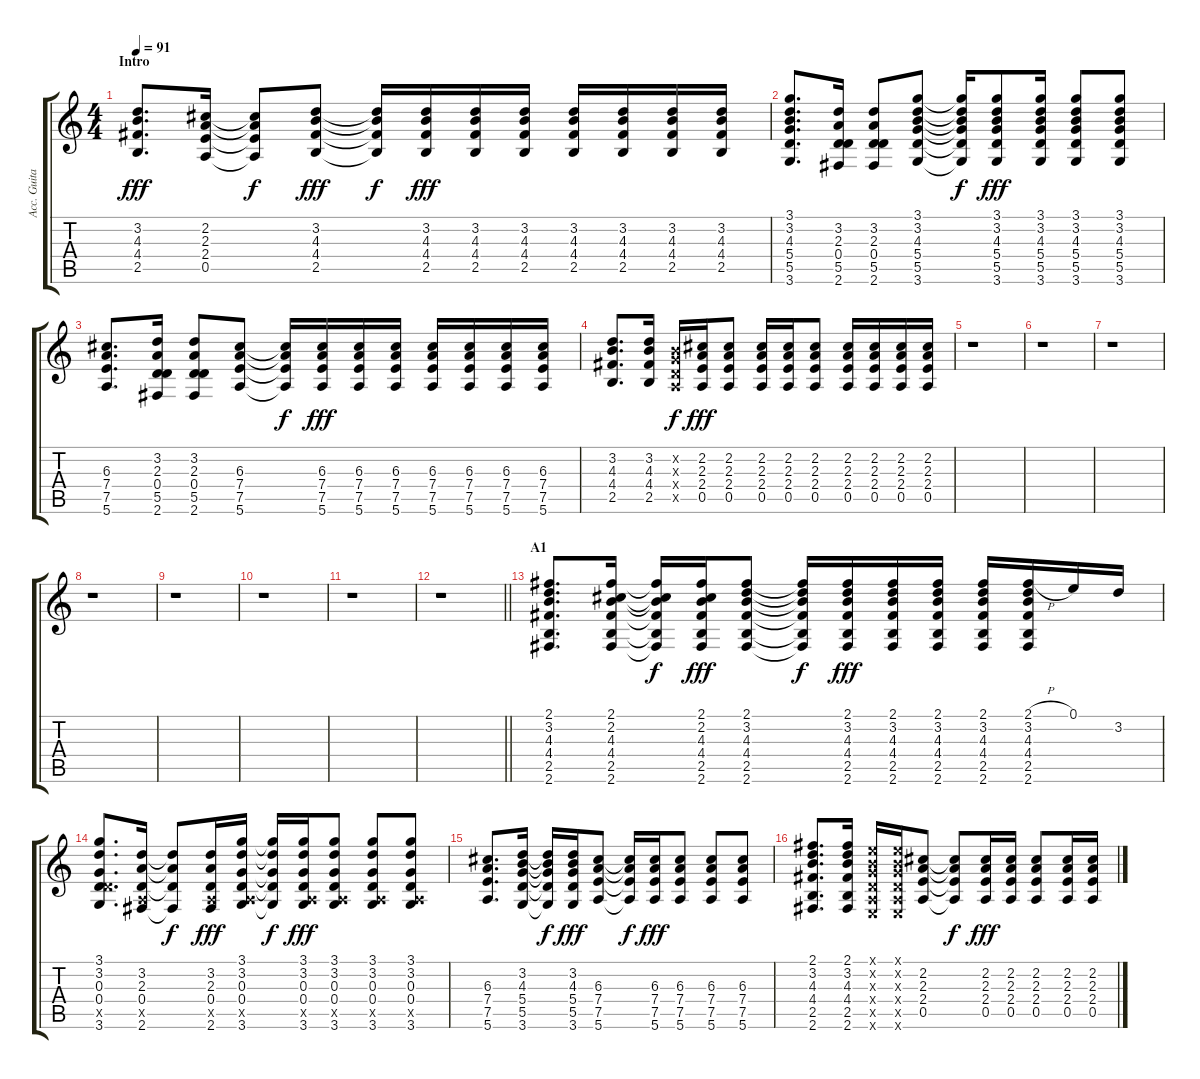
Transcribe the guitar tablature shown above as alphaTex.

\track ("Acc. Guitar" "Acc. Guita") {instrument acousticguitarsteel}
\staff {score tabs}
\tuning (E4 B3 G3 D3 A2 E2) {hide}
\ts (4 4)
\section ("" "Intro")
\tempo 91
\clef g2
\ks c
(3.2 4.3 4.4 2.5).8{d dy fff instrument acousticguitarsteel} (2.2 2.3 2.4 0.5).16 (2.2{t} 2.3{t} 2.4{t} 0.5{t}).8{dy f} (3.2 4.3 4.4 2.5).8{dy fff} (3.2{t} 4.3{t} 4.4{t} 2.5{t}).16{dy f} (3.2 4.3 4.4 2.5).16{dy fff} (3.2 4.3 4.4 2.5).16 (3.2 4.3 4.4 2.5).16 (3.2 4.3 4.4 2.5).16 (3.2 4.3 4.4 2.5).16 (3.2 4.3 4.4 2.5).16 (3.2 4.3 4.4 2.5).16 |
(3.1 3.2 4.3 5.4 5.5 3.6).8{d} (3.2 2.3 0.4 5.5 2.6).16 (3.2 2.3 0.4 5.5 2.6).8 (3.1 3.2 4.3 5.4 5.5 3.6).8 (3.1{t} 3.2{t} 4.3{t} 5.4{t} 5.5{t} 3.6{t}).16{dy f} (3.1 3.2 4.3 5.4 5.5 3.6).8{dy fff} (3.1 3.2 4.3 5.4 5.5 3.6).16 (3.1 3.2 4.3 5.4 5.5 3.6).8 (3.1 3.2 4.3 5.4 5.5 3.6).8 |
(6.3 7.4 7.5 5.6).8{d} (3.2 2.3 0.4 5.5 2.6).16 (3.2 2.3 0.4 5.5 2.6).8 (6.3 7.4 7.5 5.6).8 (6.3{t} 7.4{t} 7.5{t} 5.6{t}).16{dy f} (6.3 7.4 7.5 5.6).16{dy fff} (6.3 7.4 7.5 5.6).16 (6.3 7.4 7.5 5.6).16 (6.3 7.4 7.5 5.6).16 (6.3 7.4 7.5 5.6).16 (6.3 7.4 7.5 5.6).16 (6.3 7.4 7.5 5.6).16 |
(3.2 4.3 4.4 2.5).8{d} (3.2 4.3 4.4 2.5).16 (0.2{x} 0.3{x} 0.4{x} 0.5{x}).16{dy f} (2.2 2.3 2.4 0.5).16{dy fff} (2.2 2.3 2.4 0.5).8 (2.2 2.3 2.4 0.5).16 (2.2 2.3 2.4 0.5).16 (2.2 2.3 2.4 0.5).8 (2.2 2.3 2.4 0.5).16 (2.2 2.3 2.4 0.5).16 (2.2 2.3 2.4 0.5).16 (2.2 2.3 2.4 0.5).16 |
r.1 |
r.1 |
r.1 |
r.1 |
r.1 |
r.1 |
r.1 |
\barLineRight lightlight
r.1 |
\section ("" "A1")
(2.1 3.2 4.3 4.4 2.5 2.6).8{d} (2.1 2.2 4.3 4.4 2.5 2.6).16 (2.1{t} 2.2{t} 4.3{t} 4.4{t} 2.5{t} 2.6{t}).16{dy f} (2.1 2.2 4.3 4.4 2.5 2.6).16{dy fff} (2.1 3.2 4.3 4.4 2.5 2.6).8 (2.1{t} 3.2{t} 4.3{t} 4.4{t} 2.5{t} 2.6{t}).16{dy f} (2.1 3.2 4.3 4.4 2.5 2.6).16{dy fff} (2.1 3.2 4.3 4.4 2.5 2.6).16 (2.1 3.2 4.3 4.4 2.5 2.6).16 (2.1 3.2 4.3 4.4 2.5 2.6).16 (2.1{h} 3.2 4.3 4.4 2.5 2.6).16 0.1.16 3.2.16 |
(3.1 3.2 0.3 0.4 5.5{x} 3.6).8{d} (3.2 2.3 0.4 0.5{x} 2.6).16 (3.2{t} 2.3{t} 0.4{t} 2.6{t}).8{dy f} (3.2 2.3 0.4 0.5{x} 2.6).16{dy fff} (3.1 3.2 0.3 0.4 0.5{x} 3.6).16 (3.1{t} 3.2{t} 0.3{t} 0.4{t} 3.6{t}).16{dy f} (3.1 3.2 0.3 0.4 0.5{x} 3.6).16{dy fff} (3.1 3.2 0.3 0.4 0.5{x} 3.6).8 (3.1 3.2 0.3 0.4 0.5{x} 3.6).8 (3.1 3.2 0.3 0.4 0.5{x} 3.6).8 |
(6.3 7.4 7.5 5.6).8{d} (3.2 4.3 5.4 5.5 3.6).16 (3.2{t} 4.3{t} 5.4{t} 5.5{t} 3.6{t}).16{dy f} (3.2 4.3 5.4 5.5 3.6).16{dy fff} (6.3 7.4 7.5 5.6).8 (6.3{t} 7.4{t} 7.5{t} 5.6{t}).16{dy f} (6.3 7.4 7.5 5.6).16{dy fff} (6.3 7.4 7.5 5.6).8 (6.3 7.4 7.5 5.6).8 (6.3 7.4 7.5 5.6).8 |
(2.1 3.2 4.3 4.4 2.5 2.6).8{d} (2.1 3.2 4.3 4.4 2.5 2.6).16 (0.1{x} 0.2{x} 0.3{x} 0.4{x} 0.5{x} 0.6{x}).16 (0.1{x} 0.2{x} 0.3{x} 0.4{x} 0.5{x} 0.6{x}).16 (2.2 2.3 2.4 0.5).8 (2.2{t} 2.3{t} 2.4{t} 0.5{t}).8{dy f} (2.2 2.3 2.4 0.5).16{dy fff} (2.2 2.3 2.4 0.5).16 (2.2 2.3 2.4 0.5).8 (2.2 2.3 2.4 0.5).16 (2.2 2.3 2.4 0.5).16
